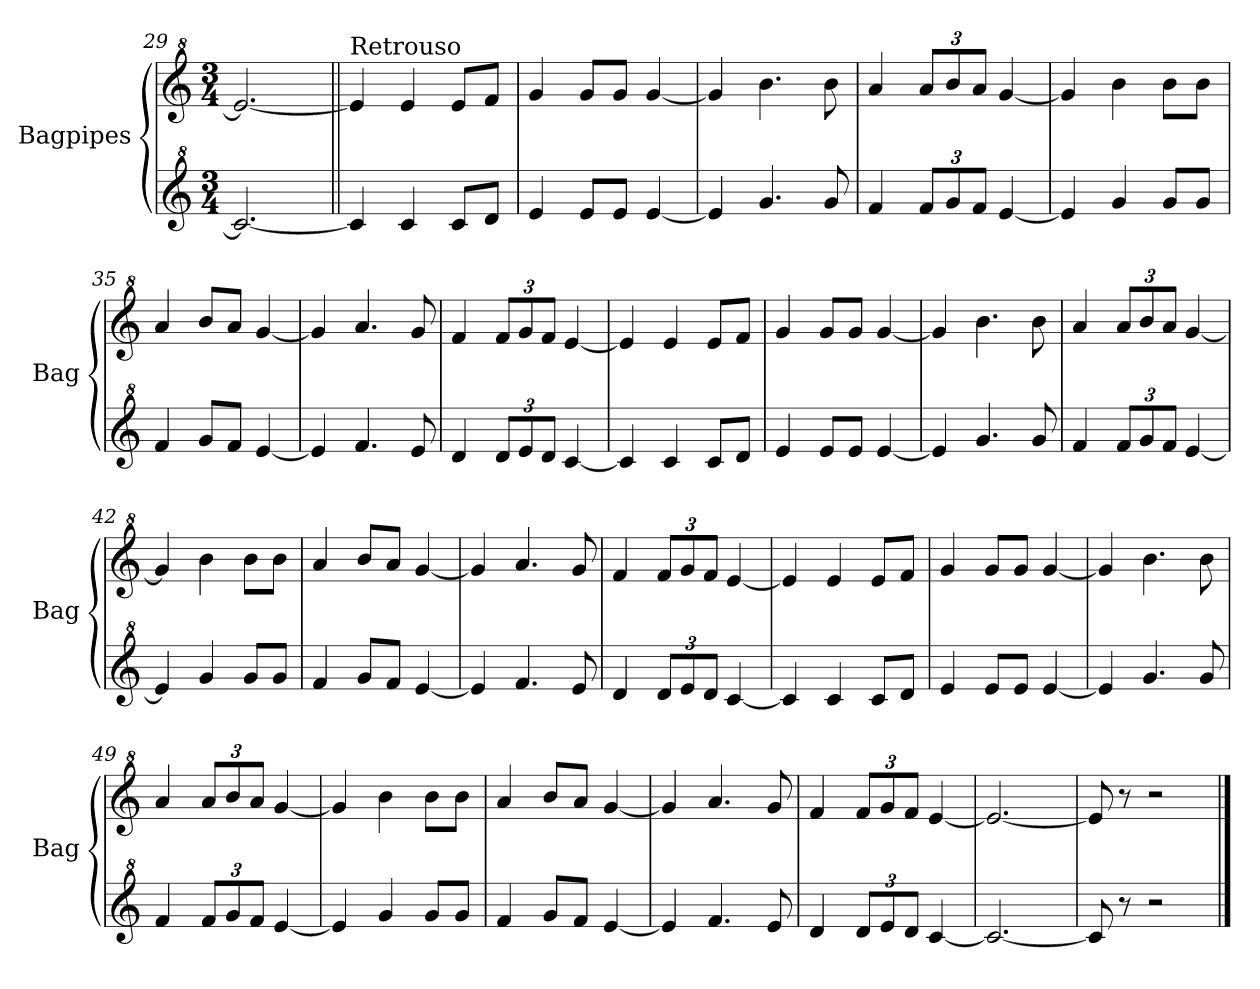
**kern	**kern
*part2	*part1
*staff2	*staff1
*I"Bagpipes	*I"Bagpipes
*I'Bag	*I'Bag
*clefG^2	*clefG^2
*k[]	*k[]
*C:	*C:
*M3/4	*M3/4
=29	=29
2.cc/_	2.ee/_
!!LO:LB:g=z
=30||	=30||
!	!LO:TX:a:t=Retrouso
4cc/]	4ee/]
4cc/	4ee/
8cc/L	8ee/L
8dd/J	8ff/J
=31	=31
4ee/	4gg/
8ee/L	8gg/L
8ee/J	8gg/J
[4ee/	[4gg/
=32	=32
4ee/]	4gg/]
4.gg/	4.bb\
8gg/	8bb\
=33	=33
4ff/	4aa/
*Xbrackettup	*Xbrackettup
12ff/L	12aa/L
12gg/	12bb/
12ff/J	12aa/J
[4ee/	[4gg/
=34	=34
4ee/]	4gg/]
4gg/	4bb\
8gg/L	8bb\L
8gg/J	8bb\J
=35	=35
4ff/	4aa/
8gg/L	8bb/L
8ff/J	8aa/J
[4ee/	[4gg/
=36	=36
4ee/]	4gg/]
4.ff/	4.aa/
8ee/	8gg/
=37	=37
4dd/	4ff/
12dd/L	12ff/L
12ee/	12gg/
12dd/J	12ff/J
[4cc/	[4ee/
!!LO:LB:g=z
=38	=38
4cc/]	4ee/]
4cc/	4ee/
8cc/L	8ee/L
8dd/J	8ff/J
=39	=39
4ee/	4gg/
8ee/L	8gg/L
8ee/J	8gg/J
[4ee/	[4gg/
=40	=40
4ee/]	4gg/]
4.gg/	4.bb\
8gg/	8bb\
=41	=41
4ff/	4aa/
12ff/L	12aa/L
12gg/	12bb/
12ff/J	12aa/J
[4ee/	[4gg/
=42	=42
4ee/]	4gg/]
4gg/	4bb\
8gg/L	8bb\L
8gg/J	8bb\J
=43	=43
4ff/	4aa/
8gg/L	8bb/L
8ff/J	8aa/J
[4ee/	[4gg/
=44	=44
4ee/]	4gg/]
4.ff/	4.aa/
8ee/	8gg/
=45	=45
4dd/	4ff/
12dd/L	12ff/L
12ee/	12gg/
12dd/J	12ff/J
[4cc/	[4ee/
!!LO:PB:g=z
=46	=46
4cc/]	4ee/]
4cc/	4ee/
8cc/L	8ee/L
8dd/J	8ff/J
=47	=47
4ee/	4gg/
8ee/L	8gg/L
8ee/J	8gg/J
[4ee/	[4gg/
=48	=48
4ee/]	4gg/]
4.gg/	4.bb\
8gg/	8bb\
=49	=49
4ff/	4aa/
12ff/L	12aa/L
12gg/	12bb/
12ff/J	12aa/J
[4ee/	[4gg/
=50	=50
4ee/]	4gg/]
4gg/	4bb\
8gg/L	8bb\L
8gg/J	8bb\J
=51	=51
4ff/	4aa/
8gg/L	8bb/L
8ff/J	8aa/J
[4ee/	[4gg/
=52	=52
4ee/]	4gg/]
4.ff/	4.aa/
8ee/	8gg/
=53	=53
4dd/	4ff/
12dd/L	12ff/L
12ee/	12gg/
12dd/J	12ff/J
[4cc/	[4ee/
=54	=54
2.cc/_	2.ee/_
!!LO:LB:g=z
=55	=55
8cc/]	8ee/]
8r	8r
2r	2r
==	==
*-	*-
